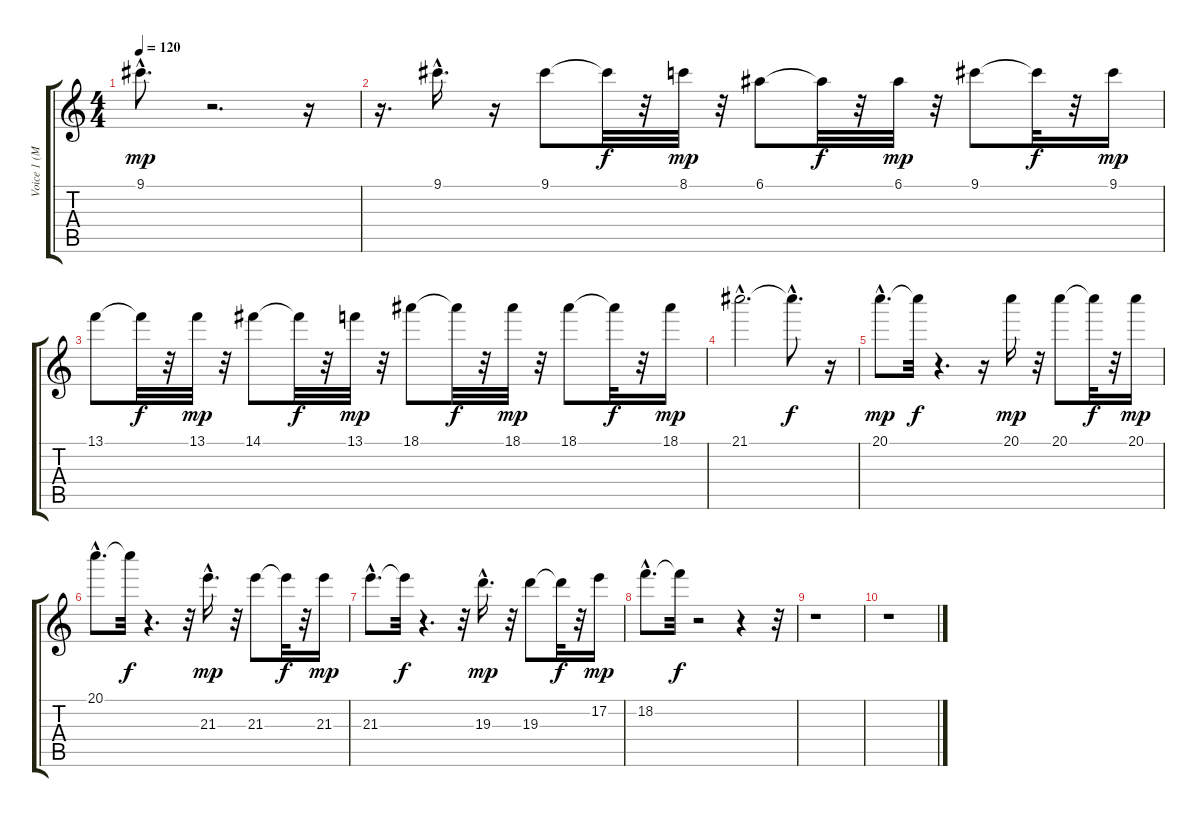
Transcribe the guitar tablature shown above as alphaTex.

\track ("Voice 1 (Melody)" "Voice 1 (M") {instrument acousticguitarnylon}
\staff {score tabs}
\tuning (E4 B3 G3 D3 A2 E2) {hide}
\ts (4 4)
\tempo 120
\clef g2
\ks c
9.1{hac}.8{d dy mp} r.2{d} r.16 |
r.16{d} 9.1{hac}.16{d} r.16 9.1.8 9.1{t}.32{dy f} r.32 8.1.32{dy mp} r.32 6.1.8 6.1{t}.32{dy f} r.32 6.1.32{dy mp} r.32 9.1.8 9.1{t}.32{dy f} r.32 9.1.16{dy mp} |
13.1.8 13.1{t}.32{dy f} r.32 13.1.32{dy mp} r.32 14.1.8 14.1{t}.32{dy f} r.32 13.1.32{dy mp} r.32 18.1.8 18.1{t}.32{dy f} r.32 18.1.32{dy mp} r.32 18.1.8 18.1{t}.32{dy f} r.32 18.1.16{dy mp} |
21.1{hac}.2{d} 21.1{hac t}.8{d dy f} r.16 |
20.1{hac}.8{d dy mp} 20.1{t}.32{dy f} r.4{d} r.16 20.1.16{dy mp} r.32 20.1.8 20.1{t}.32{dy f} r.32 20.1.16{dy mp} |
20.1{hac}.8{d} 20.1{t}.32{dy f} r.4{d} r.32 21.3{hac}.16{d dy mp} r.32 21.3.8 21.3{t}.32{dy f} r.32 21.3.16{dy mp} |
21.3{hac}.8{d} 21.3{t}.32{dy f} r.4{d} r.32 19.3{hac}.16{d dy mp} r.32 19.3.8 19.3{t}.32{dy f} r.32 17.2.16{dy mp} |
18.2{hac}.8{d} 18.2{t}.32{dy f} r.2 r.4 r.32 |
r.1 |
r.1
